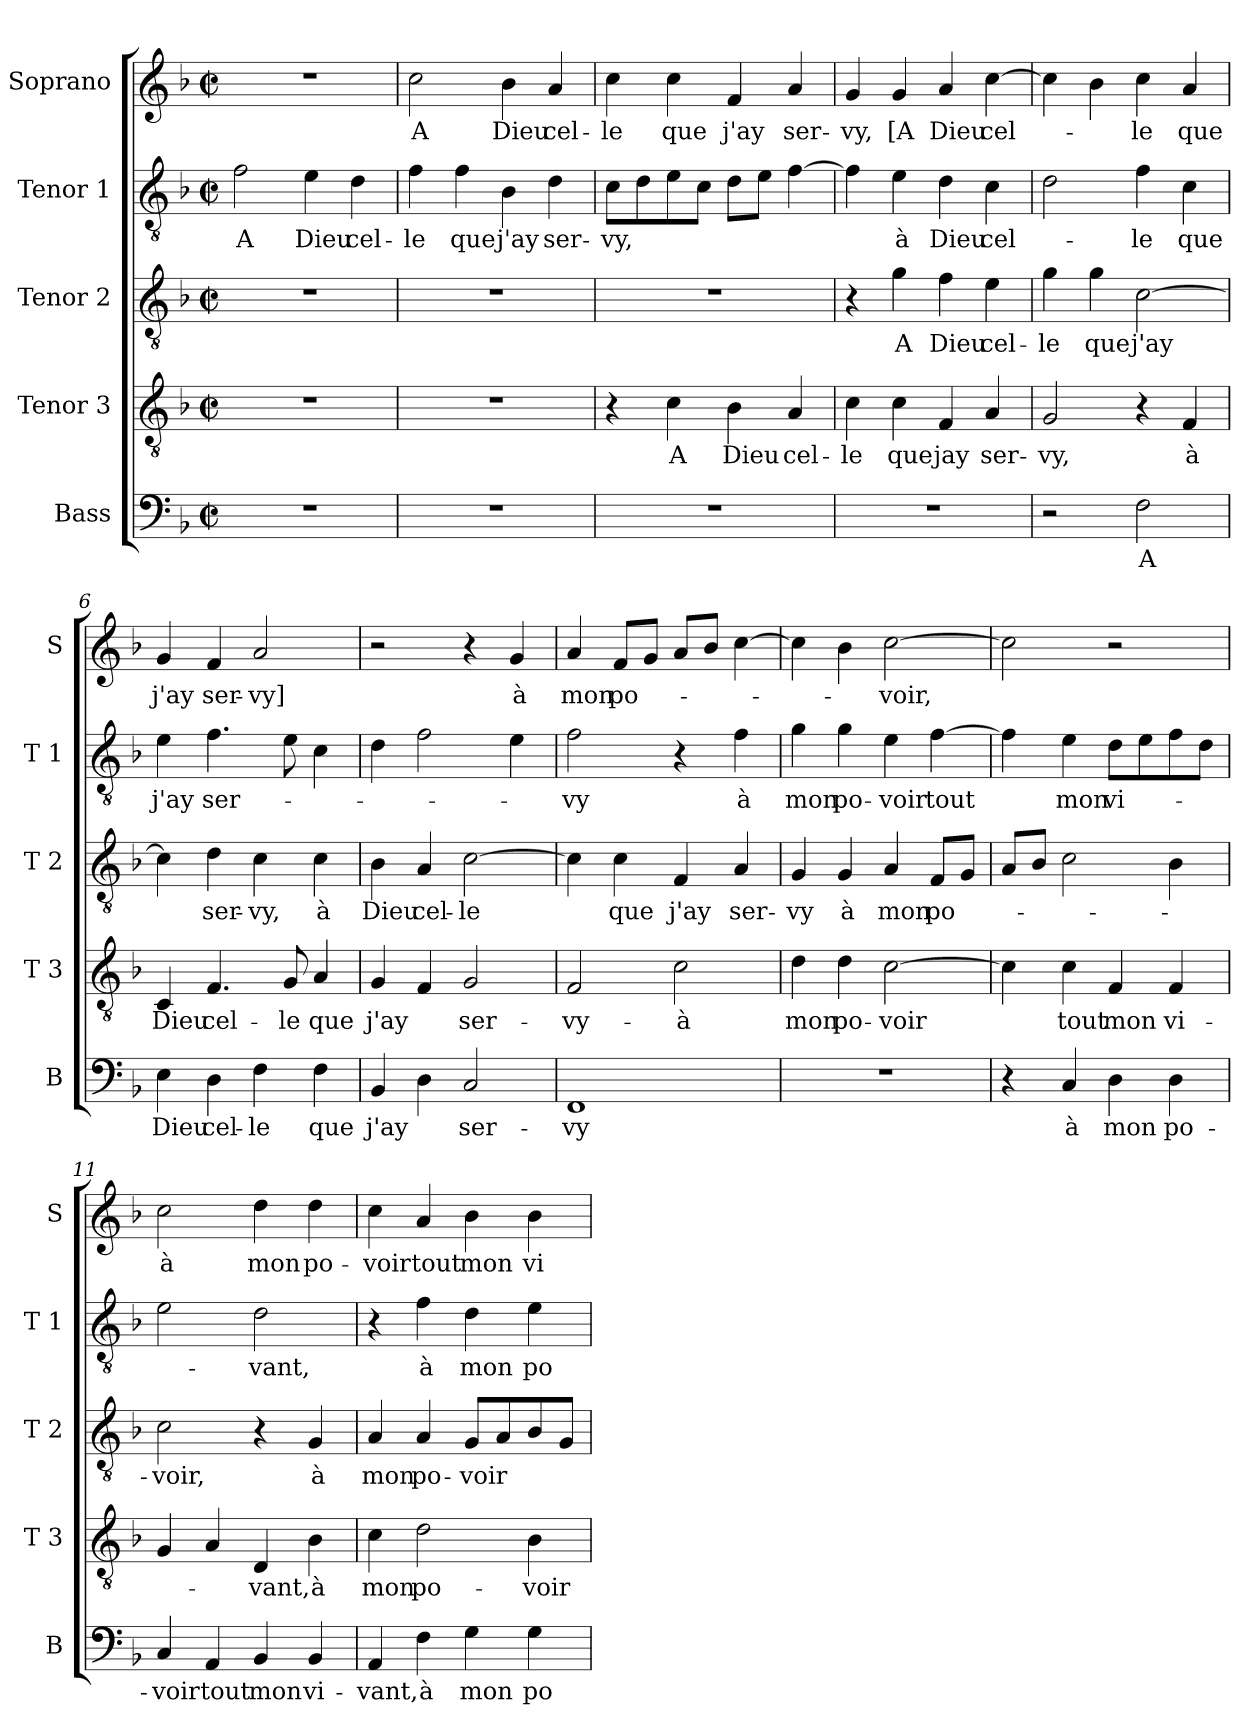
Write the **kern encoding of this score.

**kern	**text	**kern	**text	**kern	**text	**kern	**text	**kern	**text
*part5	*part5	*part4	*part4	*part3	*part3	*part2	*part2	*part1	*part1
*staff5	*staff5	*staff4	*staff4	*staff3	*staff3	*staff2	*staff2	*staff1	*staff1
*I"Bass	*	*I"Tenor 3	*	*I"Tenor 2	*	*I"Tenor 1	*	*I"Soprano	*
*I'B	*	*I'T 3	*	*I'T 2	*	*I'T 1	*	*I'S	*
*clefF4	*	*clefGv2	*	*clefGv2	*	*clefGv2	*	*clefG2	*
*k[b-]	*	*k[b-]	*	*k[b-]	*	*k[b-]	*	*k[b-]	*
*F:	*	*F:	*	*F:	*	*F:	*	*F:	*
*M2/2	*	*M2/2	*	*M2/2	*	*M2/2	*	*M2/2	*
*met(c|)	*	*met(c|)	*	*met(c|)	*	*met(c|)	*	*met(c|)	*
=1	=1	=1	=1	=1	=1	=1	=1	=1	=1
1r	.	1r	.	1r	.	2f\	A	1r	.
.	.	.	.	.	.	4e\	Dieu	.	.
.	.	.	.	.	.	4d\	cel-	.	.
=2	=2	=2	=2	=2	=2	=2	=2	=2	=2
1r	.	1r	.	1r	.	4f\	-le	2cc\	A
.	.	.	.	.	.	4f\	que	.	.
.	.	.	.	.	.	4B-\	j'ay	4b-\	Dieu
.	.	.	.	.	.	4d\	ser-	4a/	cel-
=3	=3	=3	=3	=3	=3	=3	=3	=3	=3
1r	.	4r	.	1r	.	8c\L	-vy,	4cc\	-le
.	.	.	.	.	.	8d\	.	.	.
.	.	4c\	A	.	.	8e\	.	4cc\	que
.	.	.	.	.	.	8c\J	.	.	.
.	.	4B-\	Dieu	.	.	8d\L	.	4f/	j'ay
.	.	.	.	.	.	8e\J	.	.	.
.	.	4A/	cel-	.	.	[4f\	.	4a/	ser-
=4	=4	=4	=4	=4	=4	=4	=4	=4	=4
1r	.	4c\	-le	4r	.	4f\]	.	4g/	-vy,
.	.	4c\	que	4g\	A	4e\	à	4g/	[A
.	.	4F/	jay	4f\	Dieu	4d\	Dieu	4a/	Dieu
.	.	4A/	ser-	4e\	cel-	4c\	cel-	[4cc\	cel-
=5	=5	=5	=5	=5	=5	=5	=5	=5	=5
2r	.	2G/	-vy,	4g\	-le	2d\	.	4cc\]	.
.	.	.	.	4g\	que	.	.	4b-\	.
2F\	A	4r	.	[2c\	j'ay	4f\	-le	4cc\	-le
.	.	4F/	à	.	.	4c\	que	4a/	que
!!LO:LB:g=z
=6	=6	=6	=6	=6	=6	=6	=6	=6	=6
4E\	Dieu	4C/	Dieu	4c\]	.	4e\	j'ay	4g/	j'ay
4D\	cel-	4.F/	cel-	4d\	ser-	4.f\	ser-	4f/	ser-
4F\	-le	.	.	4c\	-vy,	.	.	2a/	-vy]
.	.	8G/	-le	.	.	8e\	.	.	.
4F\	que	4A/	que	4c\	à	4c\	.	.	.
=7	=7	=7	=7	=7	=7	=7	=7	=7	=7
4BB-/	j'ay	4G/	j'ay	4B-\	Dieu	4d\	.	2r	.
4D\	.	4F/	.	4A/	cel-	2f\	.	.	.
2C/	ser-	2G/	ser-	[2c\	-le	.	.	4r	.
.	.	.	.	.	.	4e\	.	4g/	à
=8	=8	=8	=8	=8	=8	=8	=8	=8	=8
1FF	-vy	2F/	-vy-	4c\]	.	2f\	-vy	4a/	mon
.	.	.	.	4c\	que	.	.	8f/L	po-
.	.	.	.	.	.	.	.	8g/J	.
.	.	2c\	-à	4F/	j'ay	4r	.	8a/L	.
.	.	.	.	.	.	.	.	8b-/J	.
.	.	.	.	4A/	ser-	4f\	à	[4cc\	.
=9	=9	=9	=9	=9	=9	=9	=9	=9	=9
1r	.	4d\	mon	4G/	-vy	4g\	mon	4cc\]	.
.	.	4d\	po-	4G/	à	4g\	po-	4b-\	.
.	.	[2c\	-voir	4A/	mon	4e\	-voir	[2cc\	-voir,
.	.	.	.	8F/L	po-	[4f\	tout	.	.
.	.	.	.	8G/J	.	.	.	.	.
=10	=10	=10	=10	=10	=10	=10	=10	=10	=10
4r	.	4c\]	.	8A/L	.	4f\]	.	2cc\]	.
.	.	.	.	8B-/J	.	.	.	.	.
4C/	à	4c\	tout	2c\	.	4e\	mon	.	.
4D\	mon	4F/	mon	.	.	8d\L	vi-	2r	.
.	.	.	.	.	.	8e\	.	.	.
4D\	po-	4F/	vi-	4B-\	.	8f\	.	.	.
.	.	.	.	.	.	8d\J	.	.	.
!!LO:PB:g=z
=11	=11	=11	=11	=11	=11	=11	=11	=11	=11
4C/	-voir	4G/	.	2c\	-voir,	2e\	.	2cc\	à
4AA/	tout	4A/	.	.	.	.	.	.	.
4BB-/	mon	4D/	-vant,	4r	.	2d\	-vant,	4dd\	mon
4BB-/	vi-	4B-\	à	4G/	à	.	.	4dd\	po-
=12	=12	=12	=12	=12	=12	=12	=12	=12	=12
4AA/	-vant,	4c\	mon	4A/	mon	4r	.	4cc\	-voir
4F\	à	2d\	po-	4A/	po-	4f\	à	4a/	tout
4G\	mon	.	.	8G/L	-voir	4d\	mon	4b-\	mon
.	.	.	.	8A/	.	.	.	.	.
4G\	po-	4B-\	-voir	8B-/	.	4e\	po-	4b-\	vi-
.	.	.	.	8G/J	.	.	.	.	.
=	=	=	=	=	=	=	=	=	=
*-	*-	*-	*-	*-	*-	*-	*-	*-	*-
